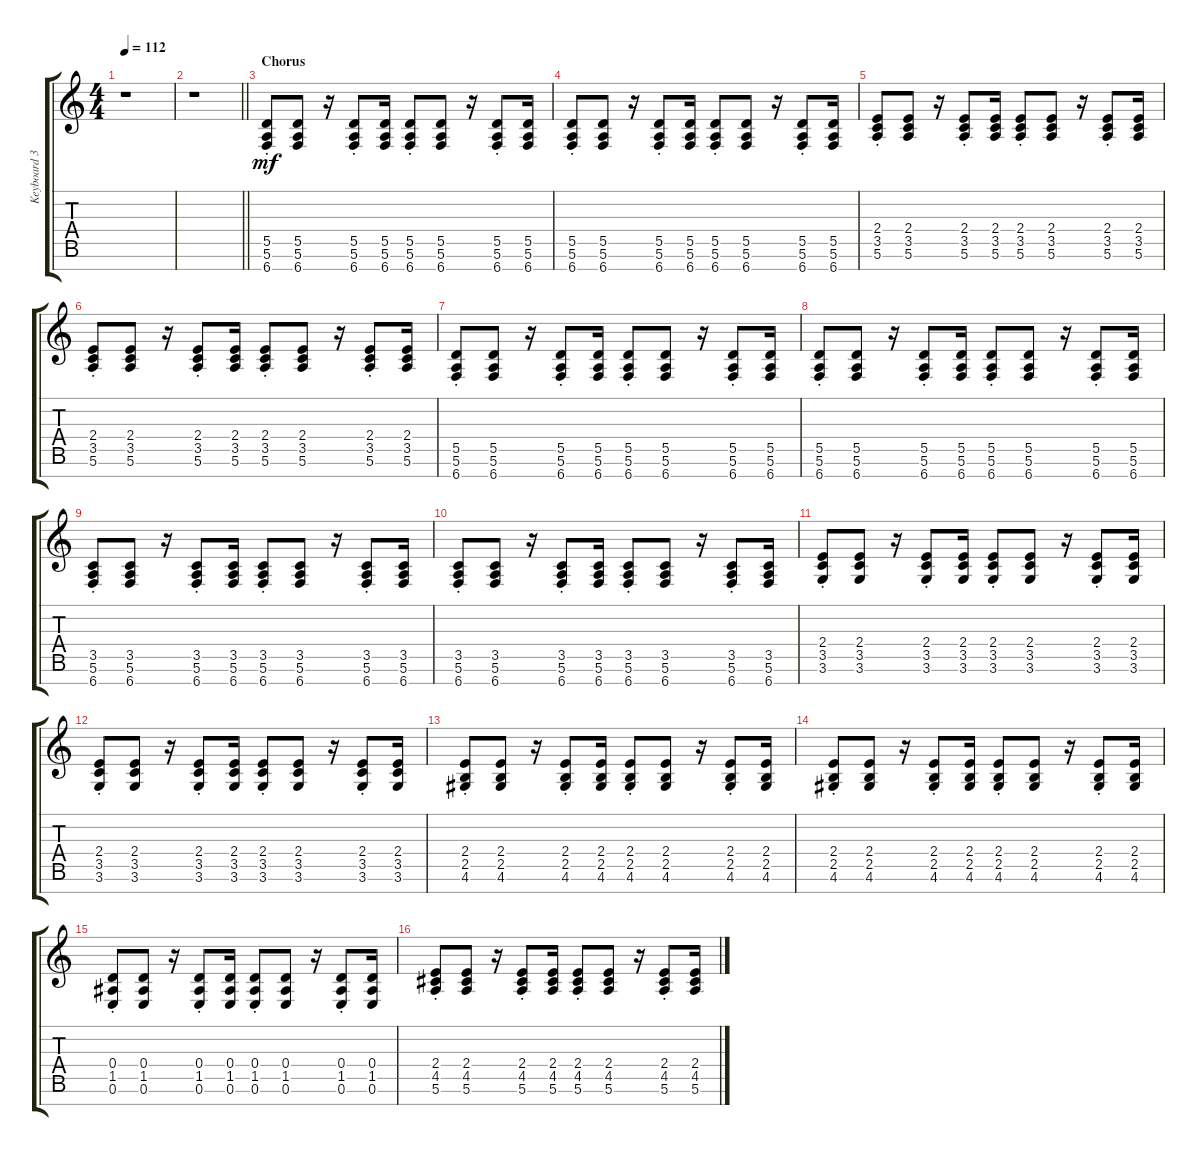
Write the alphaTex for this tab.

\track ("Keyboard 3 (elec.)" "Keyboard 3") {instrument electricpiano1}
\staff {score tabs}
\tuning (E5 B4 G4 D4 A3 E3 B2) {hide}
\ts (4 4)
\tempo 112
\clef g2
\ks c
r.1{dy mf} |
\barLineRight lightlight
r.1 |
\section ("" "Chorus")
(5.5{st} 5.6{st} 6.7{st}).8 (5.5 5.6 6.7).8 r.16 (5.5{st} 5.6{st} 6.7{st}).8 (5.5 5.6 6.7).16 (5.5{st} 5.6{st} 6.7{st}).8 (5.5 5.6 6.7).8 r.16 (5.5{st} 5.6{st} 6.7{st}).8 (5.5 5.6 6.7).16 |
(5.5{st} 5.6{st} 6.7{st}).8 (5.5 5.6 6.7).8 r.16 (5.5{st} 5.6{st} 6.7{st}).8 (5.5 5.6 6.7).16 (5.5{st} 5.6{st} 6.7{st}).8 (5.5 5.6 6.7).8 r.16 (5.5{st} 5.6{st} 6.7{st}).8 (5.5 5.6 6.7).16 |
(2.4{st} 3.5{st} 5.6{st}).8 (2.4 3.5 5.6).8 r.16 (2.4{st} 3.5{st} 5.6{st}).8 (2.4 3.5 5.6).16 (2.4{st} 3.5{st} 5.6{st}).8 (2.4 3.5 5.6).8 r.16 (2.4{st} 3.5{st} 5.6{st}).8 (2.4 3.5 5.6).16 |
(2.4{st} 3.5{st} 5.6{st}).8 (2.4 3.5 5.6).8 r.16 (2.4{st} 3.5{st} 5.6{st}).8 (2.4 3.5 5.6).16 (2.4{st} 3.5{st} 5.6{st}).8 (2.4 3.5 5.6).8 r.16 (2.4{st} 3.5{st} 5.6{st}).8 (2.4 3.5 5.6).16 |
(5.5{st} 5.6{st} 6.7{st}).8 (5.5 5.6 6.7).8 r.16 (5.5{st} 5.6{st} 6.7{st}).8 (5.5 5.6 6.7).16 (5.5{st} 5.6{st} 6.7{st}).8 (5.5 5.6 6.7).8 r.16 (5.5{st} 5.6{st} 6.7{st}).8 (5.5 5.6 6.7).16 |
(5.5{st} 5.6{st} 6.7{st}).8 (5.5 5.6 6.7).8 r.16 (5.5{st} 5.6{st} 6.7{st}).8 (5.5 5.6 6.7).16 (5.5{st} 5.6{st} 6.7{st}).8 (5.5 5.6 6.7).8 r.16 (5.5{st} 5.6{st} 6.7{st}).8 (5.5 5.6 6.7).16 |
(3.5{st} 5.6{st} 6.7{st}).8 (3.5 5.6 6.7).8 r.16 (3.5{st} 5.6{st} 6.7{st}).8 (3.5 5.6 6.7).16 (3.5{st} 5.6{st} 6.7{st}).8 (3.5 5.6 6.7).8 r.16 (3.5{st} 5.6{st} 6.7{st}).8 (3.5 5.6 6.7).16 |
(3.5{st} 5.6{st} 6.7{st}).8 (3.5 5.6 6.7).8 r.16 (3.5{st} 5.6{st} 6.7{st}).8 (3.5 5.6 6.7).16 (3.5{st} 5.6{st} 6.7{st}).8 (3.5 5.6 6.7).8 r.16 (3.5{st} 5.6{st} 6.7{st}).8 (3.5 5.6 6.7).16 |
(2.4{st} 3.5{st} 3.6{st}).8 (2.4 3.5 3.6).8 r.16 (2.4{st} 3.5{st} 3.6{st}).8 (2.4 3.5 3.6).16 (2.4{st} 3.5{st} 3.6{st}).8 (2.4 3.5 3.6).8 r.16 (2.4{st} 3.5{st} 3.6{st}).8 (2.4 3.5 3.6).16 |
(2.4{st} 3.5{st} 3.6{st}).8 (2.4 3.5 3.6).8 r.16 (2.4{st} 3.5{st} 3.6{st}).8 (2.4 3.5 3.6).16 (2.4{st} 3.5{st} 3.6{st}).8 (2.4 3.5 3.6).8 r.16 (2.4{st} 3.5{st} 3.6{st}).8 (2.4 3.5 3.6).16 |
(2.4{st} 2.5{st} 4.6{st}).8 (2.4 2.5 4.6).8 r.16 (2.4{st} 2.5{st} 4.6{st}).8 (2.4 2.5 4.6).16 (2.4{st} 2.5{st} 4.6{st}).8 (2.4 2.5 4.6).8 r.16 (2.4{st} 2.5{st} 4.6{st}).8 (2.4 2.5 4.6).16 |
(2.4{st} 2.5{st} 4.6{st}).8 (2.4 2.5 4.6).8 r.16 (2.4{st} 2.5{st} 4.6{st}).8 (2.4 2.5 4.6).16 (2.4{st} 2.5{st} 4.6{st}).8 (2.4 2.5 4.6).8 r.16 (2.4{st} 2.5{st} 4.6{st}).8 (2.4 2.5 4.6).16 |
(0.4{st} 1.5{st} 0.6{st}).8 (0.4 1.5 0.6).8 r.16 (0.4{st} 1.5{st} 0.6{st}).8 (0.4 1.5 0.6).16 (0.4{st} 1.5{st} 0.6{st}).8 (0.4 1.5 0.6).8 r.16 (0.4{st} 1.5{st} 0.6{st}).8 (0.4 1.5 0.6).16 |
(2.4{st} 4.5{st} 5.6{st}).8 (2.4 4.5 5.6).8 r.16 (2.4{st} 4.5{st} 5.6{st}).8 (2.4 4.5 5.6).16 (2.4{st} 4.5{st} 5.6{st}).8 (2.4 4.5 5.6).8 r.16 (2.4{st} 4.5{st} 5.6{st}).8 (2.4 4.5 5.6).16
